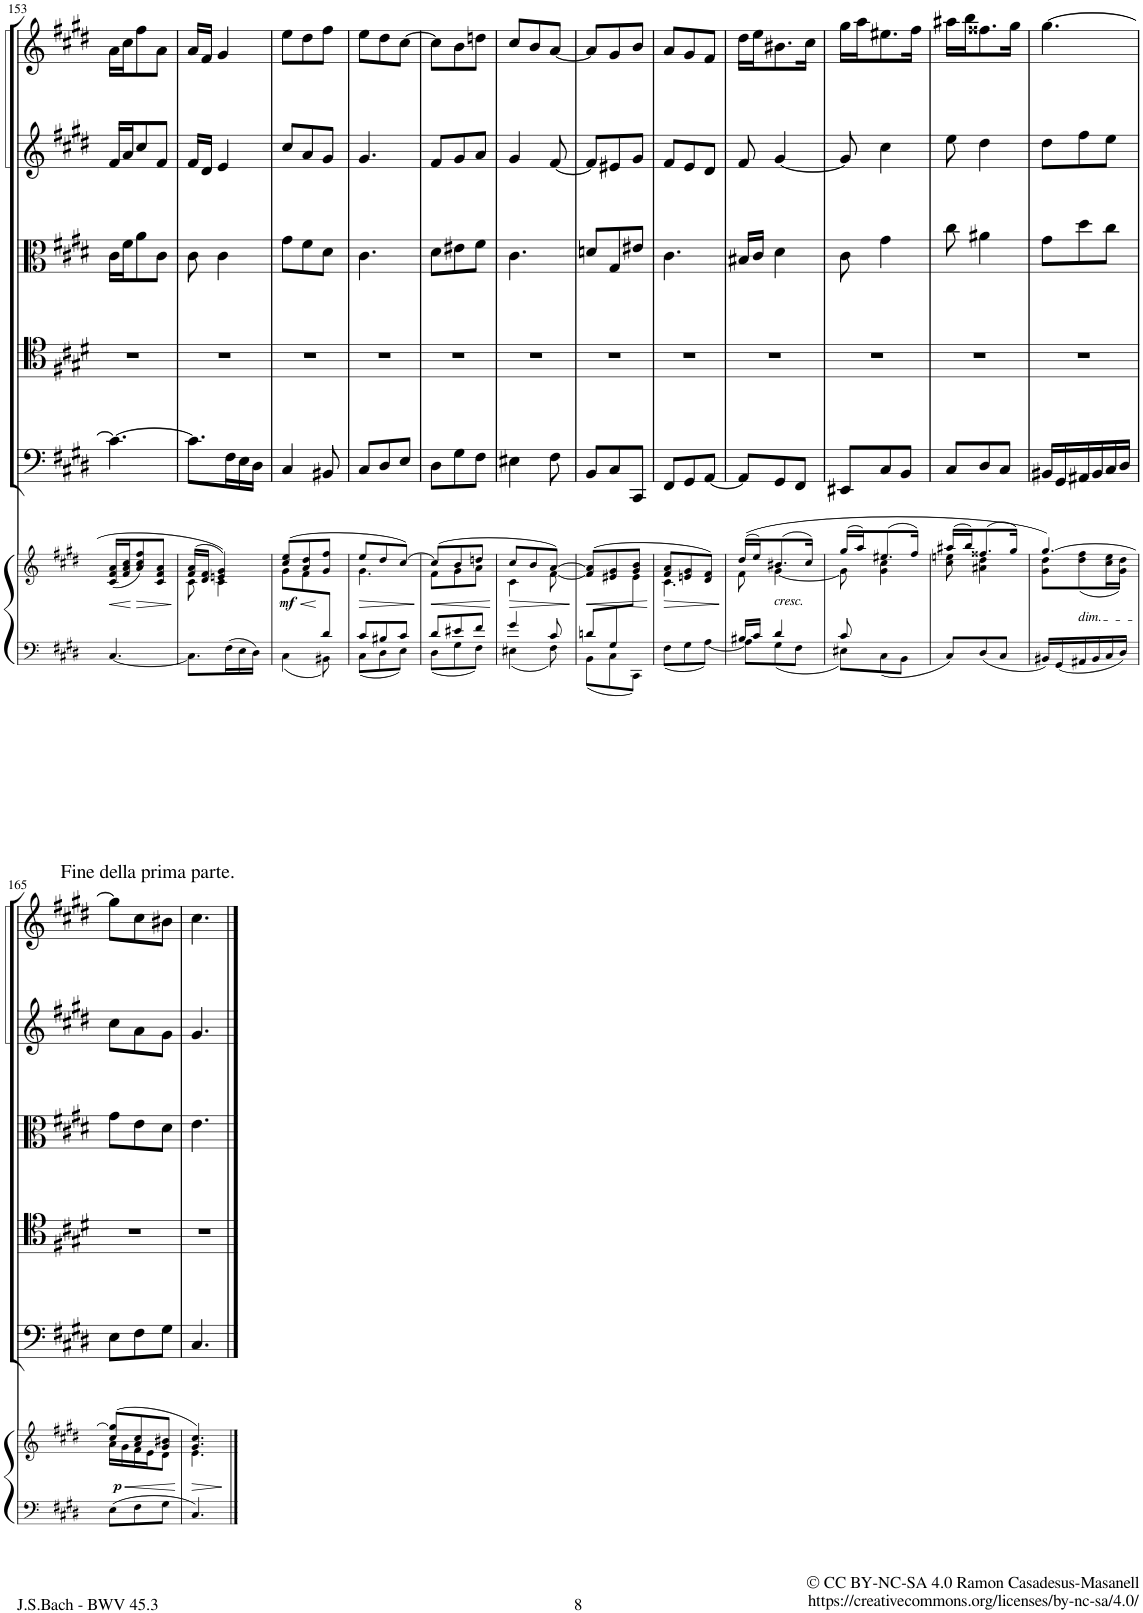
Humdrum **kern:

**kern	**kern	**dynam	**kern	**kern	**kern	**kern	**kern
*part6	*part6	*part6	*part5	*part4	*part3	*part2	*part1
*staff7	*staff6	*staff6/7	*staff5	*staff4	*staff3	*staff2	*staff1
*I"Piano reduction	*	*	*I"Continuo	*I"Tenore	*I"Viola	*I"Violino II	*I"Violino I
*I'Pno	*	*	*	*	*	*	*
!!LO:PB:g=z
*clefF4	*clefG2	*	*clefF4	*clefC4	*clefC3	*clefG2	*clefG2
*k[f#c#g#d#]	*k[f#c#g#d#]	*	*k[f#c#g#d#]	*k[f#c#g#d#]	*k[f#c#g#d#]	*k[f#c#g#d#]	*k[f#c#g#d#]
*M3/8	*M3/8	*	*M3/8	*M3/8	*M3/8	*M3/8	*M3/8
=153	=153	=153	=153	=153	=153	=153	=153
!	!	!LO:HP:b	!	!	!	!	!
[<4.C#/	(16c#/ 16f#/ 16a/LL	<	4.c#\_	4.r	16c#\LL	16f#/LL	16a\LL
.	16f#/ 16a/ 16cc#/J	.	.	.	16f#\J	16a/J	16cc#\J
!	!	!LO:HP:b	!	!	!	!	!
.	8a/ 8cc#/ 8ff#/)	>	.	.	8a\	8cc#/	8ff#\
.	8c#/ 8f#/ 8a/J	.	.	.	8c#\J	8f#/J	8a\J
.	.	[	.	.	.	.	.
=154	=154	=154	=154	=154	=154	=154	=154
*	*^	*	*	*	*	*	*
8.C#\L]	(16f#/ 16a/LL	8c#\	.	8.c#\L]	4.r	8c#\	16f#/LL	16a/LL
.	16d#/ 16f#/JJ	.	.	.	.	.	16d#/JJ	16f#/JJ
.	4en/ 4g#/)	4c#\	.	.	.	4c#\	4e/	4g#/
16F#\L	.	.	.	16F#\L	.	.	.	.
16E\	.	.	.	16E\	.	.	.	.
16D#\JJ	.	.	.	16D#\JJ	.	.	.	.
=155	=155	=155	=155	=155	=155	=155	=155	=155
*^	*	*	*	*	*	*	*	*
!	!	!	!	!LO:HP:b	!	!	!	!	!
!	!	!	!	!LO:DY:n=1:b	!	!	!	!	!
4ryy	4C#\	(8cc#/ 8ee/L	8g#\L	< mf	4C#/	4.r	8g#\L	8cc#/L	8ee\L
.	.	8a/ 8dd#/	8f#\	.	.	.	8f#\	8a/	8dd#\
8d#/J	8BB#X\	8g#/ 8ff#/J	8ryy	.	8BB#X/	.	8d#\J	8g#/J	8ff#\J
*v	*v	*	*	*	*	*	*	*	*
*	*v	*v	*	*	*	*	*	*
.	.	]	.	.	.	.	.
=156	=156	=156	=156	=156	=156	=156	=156
*^	*	*	*	*	*	*	*
!	!	!	!LO:HP:b	!	!	!	!	!
*	*	*^	*	*	*	*	*	*
8c#/L	8C#\L	8ee/L	4.g#\	>	8C#/L	4.r	4.c#\	4.g#/	8ee\L
8B#X/	8D#\	8dd#/	.	.	8D#/	.	.	.	8dd#\
8c#/J	8E\J	[8cc#/J)	.	.	8E/J	.	.	.	[8cc#\J
*v	*v	*	*	*	*	*	*	*	*
*	*v	*v	*	*	*	*	*	*
.	.	[	.	.	.	.	.
=157	=157	=157	=157	=157	=157	=157	=157
*^	*	*	*	*	*	*	*
!	!	!	!LO:HP:b	!	!	!	!	!
*	*	*^	*	*	*	*	*	*
8d#/L	8D#\L	(8cc#/L]	8f#\L	<	8D#\L	4.r	8d#\L	8f#/L	8cc#\L]
8e#X/	8G#\	8b/	8g#\	.	8G#\	.	8e#X\	8g#/	8b\
8f#/J	8F#\J	8ddn/J	8a\J	.	8F#\J	.	8f#\J	8a/J	8ddn\J
*v	*v	*	*	*	*	*	*	*	*
*	*v	*v	*	*	*	*	*	*
.	.	]	.	.	.	.	.
=158	=158	=158	=158	=158	=158	=158	=158
*^	*	*	*	*	*	*	*
!	!	!	!LO:HP:b	!	!	!	!	!
*	*	*^	*	*	*	*	*	*
4g#/	4E#X\	8cc#/L	4c#\	>	4E#X\	4.r	4.c#\	4g#/	8cc#/L
.	.	8b/	.	.	.	.	.	.	8b/
8c#/	8F#\	[8a/J)	[8f#\	.	8F#\	.	.	[8f#/	[8a/J
*v	*v	*	*	*	*	*	*	*	*
*	*v	*v	*	*	*	*	*	*
.	.	[	.	.	.	.	.
=159	=159	=159	=159	=159	=159	=159	=159
*^	*	*	*	*	*	*	*
!	!	!	!LO:HP:b	!	!	!	!	!
*	*	*^	*	*	*	*	*	*
8dn/L	8BB\L	(8f#/] 8a/]L	4ryy	<	8BB/L	4.r	8dn/L	8f#/L]	8a/L]
8G#/	8C#\	8e#X/ 8g#/	.	.	8C#/	.	8G#/	8e#X/	8g#/
8ryy	8CC#\J	8g#/ 8b/J	8e#\J	.	8CC#/J	.	8e#X/J	8g#/J	8b/J
*v	*v	*	*	*	*	*	*	*	*
*	*v	*v	*	*	*	*	*	*
.	.	]	.	.	.	.	.
=160	=160	=160	=160	=160	=160	=160	=160
!	!	!LO:HP:b	!	!	!	!	!
*	*^	*	*	*	*	*	*
8F#\L	8f#/ 8a/L	4.c#\	>	8FF#/L	4.r	4.c#\	8f#/L	8a/L
8G#\	8en/ 8g#/	.	.	8GG#/	.	.	8e/	8g#/
[8A\J	8d#/ 8f#/J)	.	.	[8AA/J	.	.	8d#/J	8f#/J
*	*v	*v	*	*	*	*	*	*
.	.	[	.	.	.	.	.
=161	=161	=161	=161	=161	=161	=161	=161
*^	*^	*	*	*	*	*	*
16B#X/LL	8A\L]	((16dd#/LL	8f#\	.	8AA/L]	4.r	16B#X/LL	8f#/	16dd#\LL
16c#/JJ	.	16ee/J)	.	.	.	.	16c#/JJ	.	16ee\J
!	!	!LO:TX:b:i:t=cresc.	!	!	!	!	!	!	!
4d#/	8G#\	(8.b#X/	[4g#\	.	8GG#/	.	4d#\	[4g#/	8.b#X\
.	8F#\J	.	.	.	8FF#/J	.	.	.	.
.	.	16cc#/Jk)	.	.	.	.	.	.	16cc#\Jk
=162	=162	=162	=162	=162	=162	=162	=162	=162	=162
8c#/	8E#X\L	(16gg#/LL	8g#\]	.	8EE#X/L	4.r	8c#\	8g#/]	16gg#\LL
.	.	16aa/J)	.	.	.	.	.	.	16aa\J
4ryy	8C#\	(8.ee#X/	4g#\ 4cc#\	.	8C#/	.	4g#\	4cc#\	8.ee#X\
.	8BB\J	.	.	.	8BB/J	.	.	.	.
.	.	16ff#/Jk)	.	.	.	.	.	.	16ff#\Jk
*v	*v	*	*	*	*	*	*	*	*
=163	=163	=163	=163	=163	=163	=163	=163	=163
8C#/L	(16aa#X/LL	8cc#\ 8een\	.	8C#/L	4.r	8cc#\	8ee\	16aa#X\LL
.	16bb/J)	.	.	.	.	.	.	16bb\J
8D#/	(8.ff##X/	4a#X\ 4dd#\	.	8D#/	.	4a#X\	4dd#\	8.ff##X\
8C#/J	.	.	.	8C#/J	.	.	.	.
.	16gg#/Jk)	.	.	.	.	.	.	16gg#\Jk
=164	=164	=164	=164	=164	=164	=164	=164	=164
16BB#X/LL	[4.gg#/)	8g#\ 8dd#\L	.	16BB#X/LL	4.r	8g#\L	8dd#\L	[4.gg#\
16GG#/	.	.	.	16GG#/	.	.	.	.
!	!	!LO:TX:b:i:t=dim.	!	!	!	!	!	!
16AA#X/	.	(8dd#\ 8ff#\	.	16AA#X/	.	8dd#\	8ff#\	.
16BB#/	.	.	.	16BB#/	.	.	.	.
16C#/	.	16cc#\ 16ee\L	.	16C#/	.	8cc#\J	8ee\J	.
16D#/JJ	.	16g#\ 16dd#\JJ)	.	16D#/JJ	.	.	.	.
!!LO:LB:g=z
=165	=165	=165	=165	=165	=165	=165	=165	=165
!	!	!	!LO:HP:b	!	!	!	!	!
!	!	!	!LO:DY:n=1:b	!	!	!	!	!
8E\L	(8cc#/ 8gg#/]L	16a\LL	< p	8E\L	4.r	8g#\L	8cc#\L	8gg#\L]
.	.	16g#\	.	.	.	.	.	.
8F#\	8a/ 8cc#/	16f#\	.	8F#\	.	8e\	8a\	8cc#\
.	.	16e\J	.	.	.	.	.	.
8G#\J	8g#/ 8b#X/J	8d#\J	.	8G#\J	.	8d#\J	8g#\J	8b#X\J
*	*v	*v	*	*	*	*	*	*
.	.	]	.	.	.	.	.
=166	=166	=166	=166	=166	=166	=166	=166
*	*^	*	*	*	*	*	*
4.C#/	4.g#/ 4.cc#/)	4.e\	.	4.C#/	4.r	4.e\	4.g#/	4.cc#\
*	*v	*v	*	*	*	*	*	*
.	.	[	.	.	.	.	.
!	!	!	!	!	!	!	!LO:TX:a:t=Fine della prima parte.
==	==	==	==	==	==	==	==
*-	*-	*-	*-	*-	*-	*-	*-
